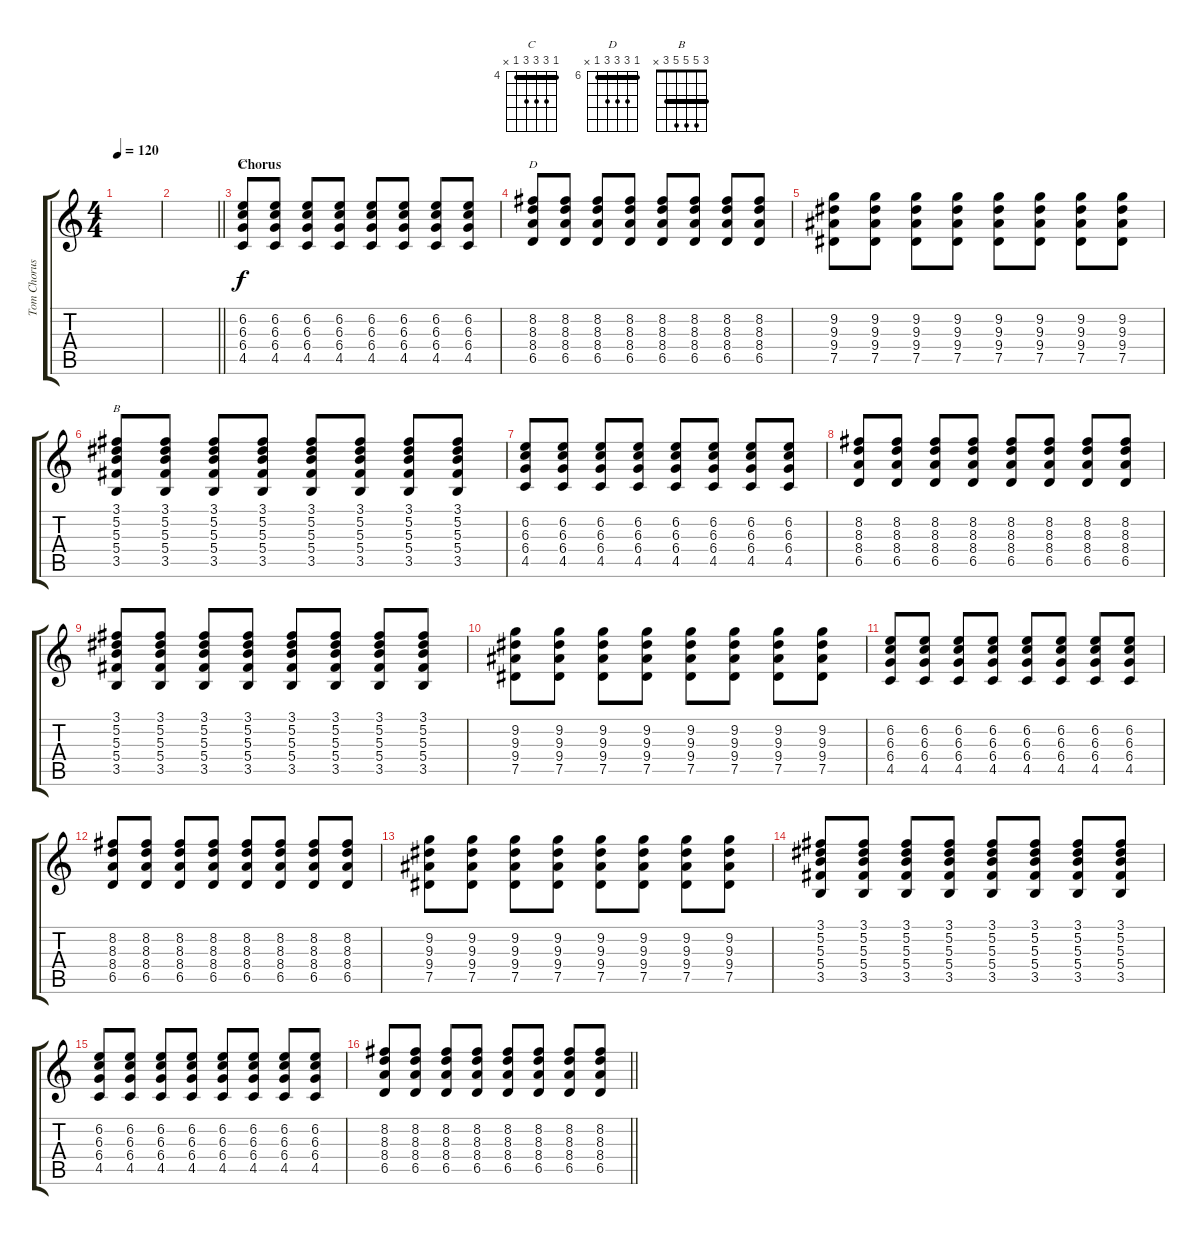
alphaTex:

\track ("Tom Chorus" "Tom Chorus") {instrument acousticguitarsteel}
\staff {score tabs}
\tuning (Eb4 Bb3 Gb3 Db3 Ab2 Eb2) {hide}
\chord ("C" 4 6 6 6 4 x) {firstfret 4 barre 4}
\chord ("D" 6 8 8 8 6 x) {firstfret 6 barre 6}
\chord ("B" 3 5 5 5 3 x) {barre 3}
\ts (4 4)
\tempo 120
\clef g2
\ks c
|
\barLineRight lightlight
|
\section ("" "Chorus")
(6.2 6.3 6.4 4.5).8{ch "C"} (6.2 6.3 6.4 4.5).8 (6.2 6.3 6.4 4.5).8 (6.2 6.3 6.4 4.5).8 (6.2 6.3 6.4 4.5).8 (6.2 6.3 6.4 4.5).8 (6.2 6.3 6.4 4.5).8 (6.2 6.3 6.4 4.5).8 |
(8.2 8.3 8.4 6.5).8{ch "D"} (8.2 8.3 8.4 6.5).8 (8.2 8.3 8.4 6.5).8 (8.2 8.3 8.4 6.5).8 (8.2 8.3 8.4 6.5).8 (8.2 8.3 8.4 6.5).8 (8.2 8.3 8.4 6.5).8 (8.2 8.3 8.4 6.5).8 |
(9.2 9.3 9.4 7.5).8 (9.2 9.3 9.4 7.5).8 (9.2 9.3 9.4 7.5).8 (9.2 9.3 9.4 7.5).8 (9.2 9.3 9.4 7.5).8 (9.2 9.3 9.4 7.5).8 (9.2 9.3 9.4 7.5).8 (9.2 9.3 9.4 7.5).8 |
(3.1 5.2 5.3 5.4 3.5).8{ch "B"} (3.1 5.2 5.3 5.4 3.5).8 (3.1 5.2 5.3 5.4 3.5).8 (3.1 5.2 5.3 5.4 3.5).8 (3.1 5.2 5.3 5.4 3.5).8 (3.1 5.2 5.3 5.4 3.5).8 (3.1 5.2 5.3 5.4 3.5).8 (3.1 5.2 5.3 5.4 3.5).8 |
(6.2 6.3 6.4 4.5).8 (6.2 6.3 6.4 4.5).8 (6.2 6.3 6.4 4.5).8 (6.2 6.3 6.4 4.5).8 (6.2 6.3 6.4 4.5).8 (6.2 6.3 6.4 4.5).8 (6.2 6.3 6.4 4.5).8 (6.2 6.3 6.4 4.5).8 |
(8.2 8.3 8.4 6.5).8 (8.2 8.3 8.4 6.5).8 (8.2 8.3 8.4 6.5).8 (8.2 8.3 8.4 6.5).8 (8.2 8.3 8.4 6.5).8 (8.2 8.3 8.4 6.5).8 (8.2 8.3 8.4 6.5).8 (8.2 8.3 8.4 6.5).8 |
(3.1 5.2 5.3 5.4 3.5).8 (3.1 5.2 5.3 5.4 3.5).8 (3.1 5.2 5.3 5.4 3.5).8 (3.1 5.2 5.3 5.4 3.5).8 (3.1 5.2 5.3 5.4 3.5).8 (3.1 5.2 5.3 5.4 3.5).8 (3.1 5.2 5.3 5.4 3.5).8 (3.1 5.2 5.3 5.4 3.5).8 |
(9.2 9.3 9.4 7.5).8 (9.2 9.3 9.4 7.5).8 (9.2 9.3 9.4 7.5).8 (9.2 9.3 9.4 7.5).8 (9.2 9.3 9.4 7.5).8 (9.2 9.3 9.4 7.5).8 (9.2 9.3 9.4 7.5).8 (9.2 9.3 9.4 7.5).8 |
(6.2 6.3 6.4 4.5).8 (6.2 6.3 6.4 4.5).8 (6.2 6.3 6.4 4.5).8 (6.2 6.3 6.4 4.5).8 (6.2 6.3 6.4 4.5).8 (6.2 6.3 6.4 4.5).8 (6.2 6.3 6.4 4.5).8 (6.2 6.3 6.4 4.5).8 |
(8.2 8.3 8.4 6.5).8 (8.2 8.3 8.4 6.5).8 (8.2 8.3 8.4 6.5).8 (8.2 8.3 8.4 6.5).8 (8.2 8.3 8.4 6.5).8 (8.2 8.3 8.4 6.5).8 (8.2 8.3 8.4 6.5).8 (8.2 8.3 8.4 6.5).8 |
(9.2 9.3 9.4 7.5).8 (9.2 9.3 9.4 7.5).8 (9.2 9.3 9.4 7.5).8 (9.2 9.3 9.4 7.5).8 (9.2 9.3 9.4 7.5).8 (9.2 9.3 9.4 7.5).8 (9.2 9.3 9.4 7.5).8 (9.2 9.3 9.4 7.5).8 |
(3.1 5.2 5.3 5.4 3.5).8 (3.1 5.2 5.3 5.4 3.5).8 (3.1 5.2 5.3 5.4 3.5).8 (3.1 5.2 5.3 5.4 3.5).8 (3.1 5.2 5.3 5.4 3.5).8 (3.1 5.2 5.3 5.4 3.5).8 (3.1 5.2 5.3 5.4 3.5).8 (3.1 5.2 5.3 5.4 3.5).8 |
(6.2 6.3 6.4 4.5).8 (6.2 6.3 6.4 4.5).8 (6.2 6.3 6.4 4.5).8 (6.2 6.3 6.4 4.5).8 (6.2 6.3 6.4 4.5).8 (6.2 6.3 6.4 4.5).8 (6.2 6.3 6.4 4.5).8 (6.2 6.3 6.4 4.5).8 |
\barLineRight lightlight
(8.2 8.3 8.4 6.5).8 (8.2 8.3 8.4 6.5).8 (8.2 8.3 8.4 6.5).8 (8.2 8.3 8.4 6.5).8 (8.2 8.3 8.4 6.5).8 (8.2 8.3 8.4 6.5).8 (8.2 8.3 8.4 6.5).8 (8.2 8.3 8.4 6.5).8
